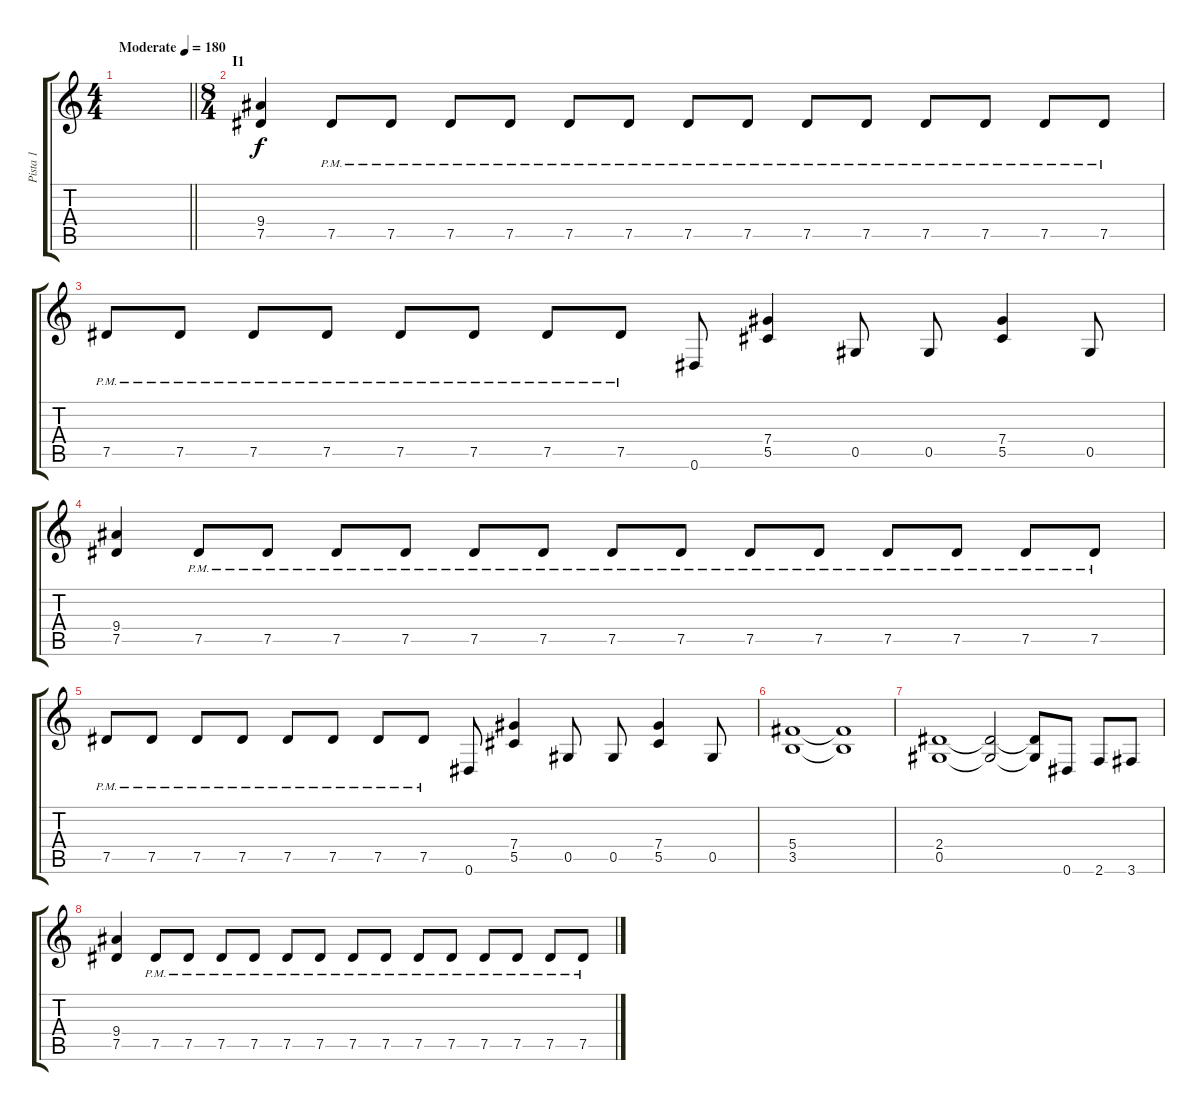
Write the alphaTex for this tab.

\track ("Pista 1" "Pista 1") {instrument distortionguitar}
\staff {score tabs}
\tuning (Eb4 Bb3 Gb3 Db3 Ab2 Eb2) {hide}
\ts (4 4)
\tempo (180 "Moderate")
\clef g2
\barLineRight lightlight
\ks c
|
\ts (8 4)
\section ("" "I1")
(9.4 7.5).4 7.5{pm}.8 7.5{pm}.8 7.5{pm}.8 7.5{pm}.8 7.5{pm}.8 7.5{pm}.8 7.5{pm}.8 7.5{pm}.8 7.5{pm}.8 7.5{pm}.8 7.5{pm}.8 7.5{pm}.8 7.5{pm}.8 7.5{pm}.8 |
7.5{pm}.8 7.5{pm}.8 7.5{pm}.8 7.5{pm}.8 7.5{pm}.8 7.5{pm}.8 7.5{pm}.8 7.5{pm}.8 0.6.8 (7.4 5.5).4 0.5.8 0.5.8 (7.4 5.5).4 0.5.8 |
(9.4 7.5).4 7.5{pm}.8 7.5{pm}.8 7.5{pm}.8 7.5{pm}.8 7.5{pm}.8 7.5{pm}.8 7.5{pm}.8 7.5{pm}.8 7.5{pm}.8 7.5{pm}.8 7.5{pm}.8 7.5{pm}.8 7.5{pm}.8 7.5{pm}.8 |
7.5{pm}.8 7.5{pm}.8 7.5{pm}.8 7.5{pm}.8 7.5{pm}.8 7.5{pm}.8 7.5{pm}.8 7.5{pm}.8 0.6.8 (7.4 5.5).4 0.5.8 0.5.8 (7.4 5.5).4 0.5.8 |
(5.4 3.5).1 (5.4{t} 3.5{t}).1 |
(2.4 0.5).1 (2.4{t} 0.5{t}).2 (2.4{t} 0.5{t}).8 0.6.8 2.6.8 3.6.8 |
(9.4 7.5).4 7.5{pm}.8 7.5{pm}.8 7.5{pm}.8 7.5{pm}.8 7.5{pm}.8 7.5{pm}.8 7.5{pm}.8 7.5{pm}.8 7.5{pm}.8 7.5{pm}.8 7.5{pm}.8 7.5{pm}.8 7.5{pm}.8 7.5{pm}.8
